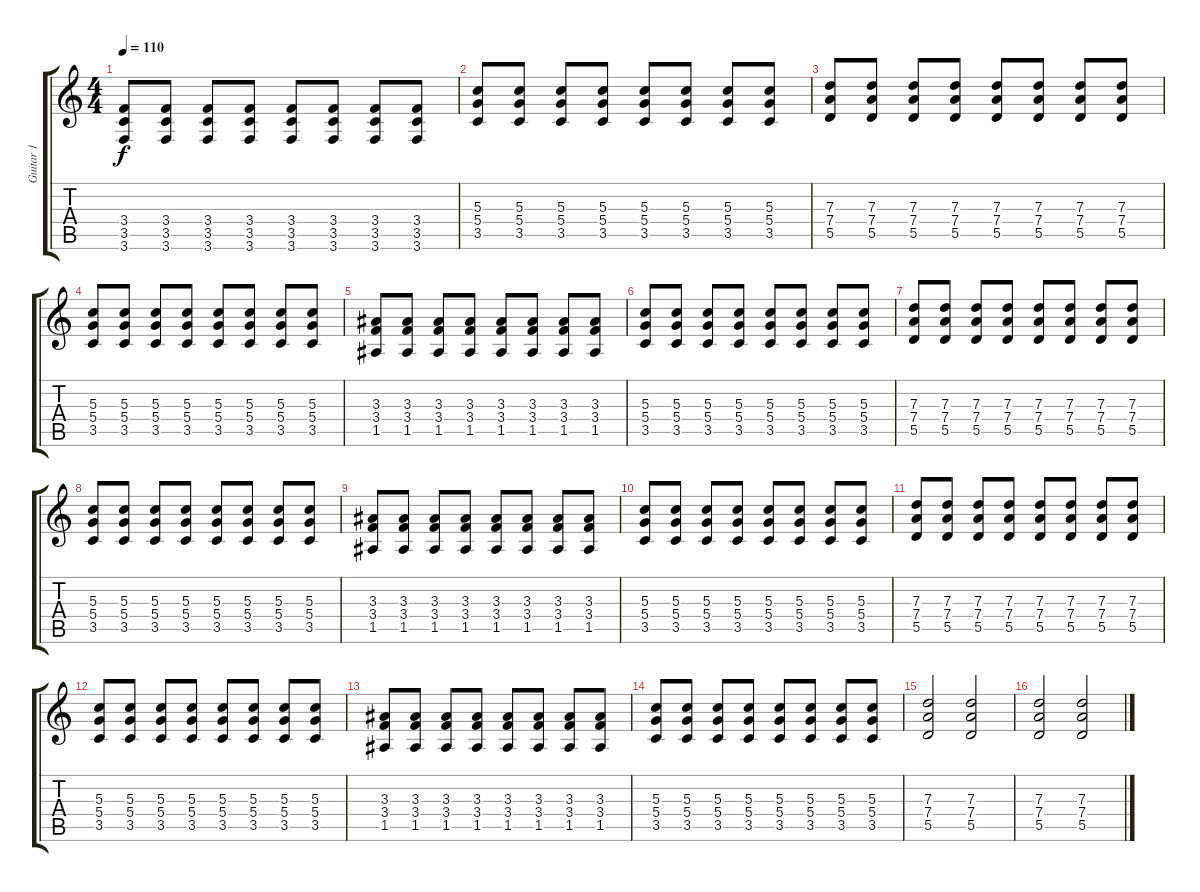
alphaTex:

\track ("Guitar 1" "Guitar 1") {instrument distortionguitar}
\staff {score tabs}
\tuning (E4 B3 G3 D3 A2 D2) {hide}
\ts (4 4)
\tempo 110
\clef g2
\ks c
(3.4 3.5 3.6).8{dy f} (3.4 3.5 3.6).8 (3.4 3.5 3.6).8 (3.4 3.5 3.6).8 (3.4 3.5 3.6).8 (3.4 3.5 3.6).8 (3.4 3.5 3.6).8 (3.4 3.5 3.6).8 |
(5.3 5.4 3.5).8 (5.3 5.4 3.5).8 (5.3 5.4 3.5).8 (5.3 5.4 3.5).8 (5.3 5.4 3.5).8 (5.3 5.4 3.5).8 (5.3 5.4 3.5).8 (5.3 5.4 3.5).8 |
(7.3 7.4 5.5).8 (7.3 7.4 5.5).8 (7.3 7.4 5.5).8 (7.3 7.4 5.5).8 (7.3 7.4 5.5).8 (7.3 7.4 5.5).8 (7.3 7.4 5.5).8 (7.3 7.4 5.5).8 |
(5.3 5.4 3.5).8 (5.3 5.4 3.5).8 (5.3 5.4 3.5).8 (5.3 5.4 3.5).8 (5.3 5.4 3.5).8 (5.3 5.4 3.5).8 (5.3 5.4 3.5).8 (5.3 5.4 3.5).8 |
(3.3 3.4 1.5).8 (3.3 3.4 1.5).8 (3.3 3.4 1.5).8 (3.3 3.4 1.5).8 (3.3 3.4 1.5).8 (3.3 3.4 1.5).8 (3.3 3.4 1.5).8 (3.3 3.4 1.5).8 |
(5.3 5.4 3.5).8 (5.3 5.4 3.5).8 (5.3 5.4 3.5).8 (5.3 5.4 3.5).8 (5.3 5.4 3.5).8 (5.3 5.4 3.5).8 (5.3 5.4 3.5).8 (5.3 5.4 3.5).8 |
(7.3 7.4 5.5).8 (7.3 7.4 5.5).8 (7.3 7.4 5.5).8 (7.3 7.4 5.5).8 (7.3 7.4 5.5).8 (7.3 7.4 5.5).8 (7.3 7.4 5.5).8 (7.3 7.4 5.5).8 |
(5.3 5.4 3.5).8 (5.3 5.4 3.5).8 (5.3 5.4 3.5).8 (5.3 5.4 3.5).8 (5.3 5.4 3.5).8 (5.3 5.4 3.5).8 (5.3 5.4 3.5).8 (5.3 5.4 3.5).8 |
(3.3 3.4 1.5).8 (3.3 3.4 1.5).8 (3.3 3.4 1.5).8 (3.3 3.4 1.5).8 (3.3 3.4 1.5).8 (3.3 3.4 1.5).8 (3.3 3.4 1.5).8 (3.3 3.4 1.5).8 |
(5.3 5.4 3.5).8 (5.3 5.4 3.5).8 (5.3 5.4 3.5).8 (5.3 5.4 3.5).8 (5.3 5.4 3.5).8 (5.3 5.4 3.5).8 (5.3 5.4 3.5).8 (5.3 5.4 3.5).8 |
(7.3 7.4 5.5).8 (7.3 7.4 5.5).8 (7.3 7.4 5.5).8 (7.3 7.4 5.5).8 (7.3 7.4 5.5).8 (7.3 7.4 5.5).8 (7.3 7.4 5.5).8 (7.3 7.4 5.5).8 |
(5.3 5.4 3.5).8 (5.3 5.4 3.5).8 (5.3 5.4 3.5).8 (5.3 5.4 3.5).8 (5.3 5.4 3.5).8 (5.3 5.4 3.5).8 (5.3 5.4 3.5).8 (5.3 5.4 3.5).8 |
(3.3 3.4 1.5).8 (3.3 3.4 1.5).8 (3.3 3.4 1.5).8 (3.3 3.4 1.5).8 (3.3 3.4 1.5).8 (3.3 3.4 1.5).8 (3.3 3.4 1.5).8 (3.3 3.4 1.5).8 |
(5.3 5.4 3.5).8 (5.3 5.4 3.5).8 (5.3 5.4 3.5).8 (5.3 5.4 3.5).8 (5.3 5.4 3.5).8 (5.3 5.4 3.5).8 (5.3 5.4 3.5).8 (5.3 5.4 3.5).8 |
(7.3 7.4 5.5).2 (7.3 7.4 5.5).2 |
(7.3 7.4 5.5).2 (7.3 7.4 5.5).2
